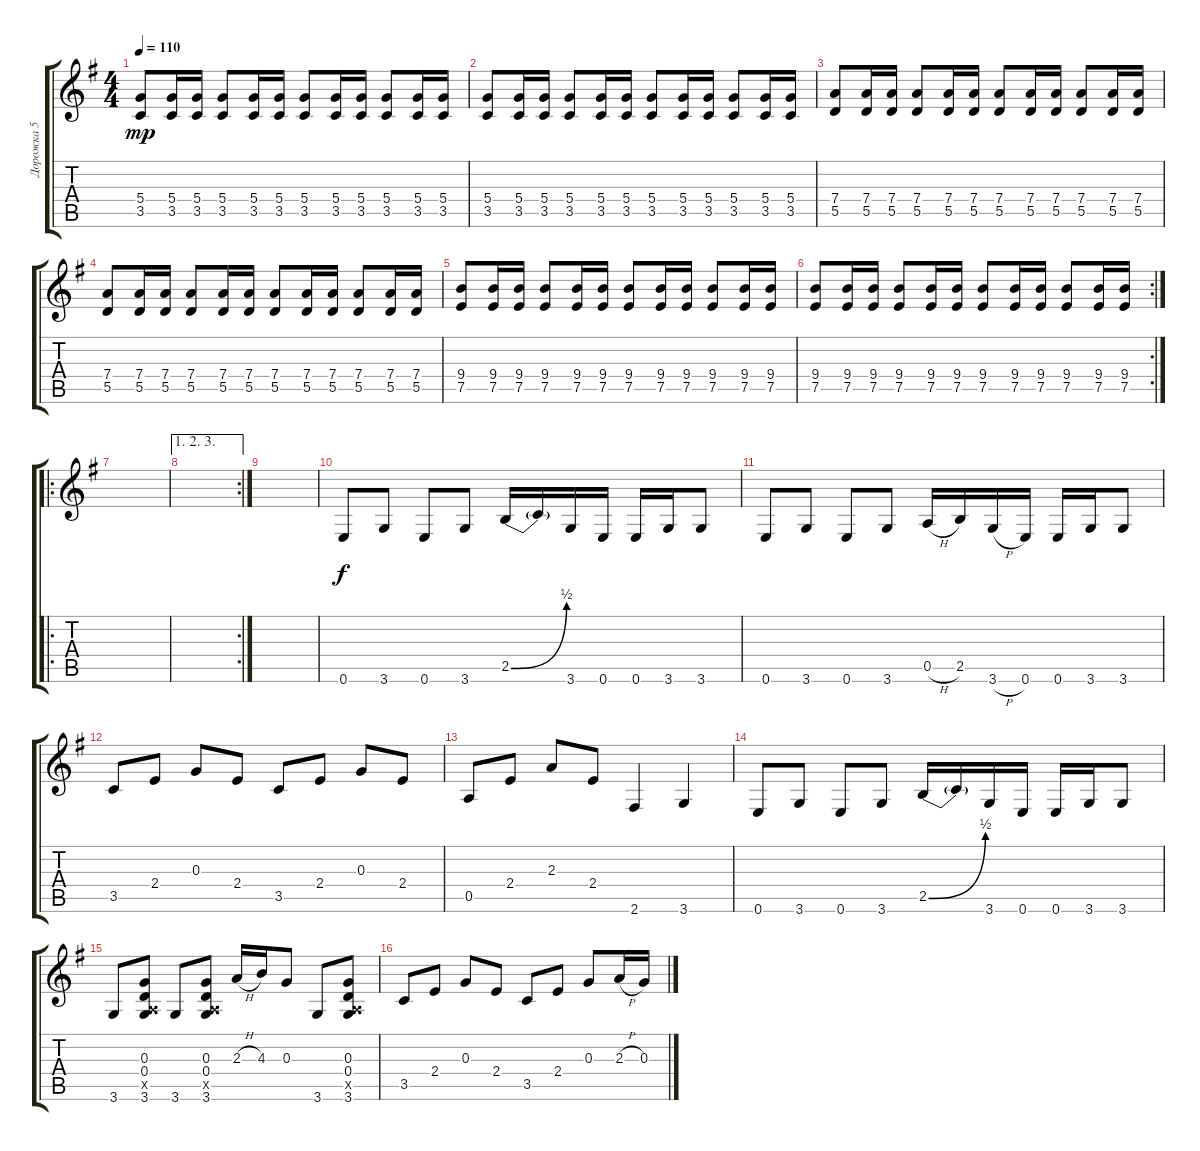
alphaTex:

\track ("Дорожка 5" "Дорожка 5") {instrument distortionguitar}
\staff {score tabs}
\tuning (E4 B3 G3 D3 A2 E2) {hide}
\ts (4 4)
\tempo 110
\clef g2
\ks eminor
(5.4 3.5).8{dy mp} (5.4 3.5).16 (5.4 3.5).16 (5.4 3.5).8 (5.4 3.5).16 (5.4 3.5).16 (5.4 3.5).8 (5.4 3.5).16 (5.4 3.5).16 (5.4 3.5).8 (5.4 3.5).16 (5.4 3.5).16 |
(5.4 3.5).8 (5.4 3.5).16 (5.4 3.5).16 (5.4 3.5).8 (5.4 3.5).16 (5.4 3.5).16 (5.4 3.5).8 (5.4 3.5).16 (5.4 3.5).16 (5.4 3.5).8 (5.4 3.5).16 (5.4 3.5).16 |
(7.4 5.5).8 (7.4 5.5).16 (7.4 5.5).16 (7.4 5.5).8 (7.4 5.5).16 (7.4 5.5).16 (7.4 5.5).8 (7.4 5.5).16 (7.4 5.5).16 (7.4 5.5).8 (7.4 5.5).16 (7.4 5.5).16 |
(7.4 5.5).8 (7.4 5.5).16 (7.4 5.5).16 (7.4 5.5).8 (7.4 5.5).16 (7.4 5.5).16 (7.4 5.5).8 (7.4 5.5).16 (7.4 5.5).16 (7.4 5.5).8 (7.4 5.5).16 (7.4 5.5).16 |
(9.4 7.5).8 (9.4 7.5).16 (9.4 7.5).16 (9.4 7.5).8 (9.4 7.5).16 (9.4 7.5).16 (9.4 7.5).8 (9.4 7.5).16 (9.4 7.5).16 (9.4 7.5).8 (9.4 7.5).16 (9.4 7.5).16 |
\rc 2
(9.4 7.5).8 (9.4 7.5).16 (9.4 7.5).16 (9.4 7.5).8 (9.4 7.5).16 (9.4 7.5).16 (9.4 7.5).8 (9.4 7.5).16 (9.4 7.5).16 (9.4 7.5).8 (9.4 7.5).16 (9.4 7.5).16 |
\ro
|
\ae (1 2 3)
\rc 2
|
|
0.6.8{dy f} 3.6.8 0.6.8 3.6.8 2.5{be (bend 0 0 60 2)}.16 2.5{t}.16 3.6.16 0.6.16 0.6.16 3.6.16 3.6.8 |
0.6.8 3.6.8 0.6.8 3.6.8 0.5{h}.16 2.5.16 3.6{h}.16 0.6.16 0.6.16 3.6.16 3.6.8 |
3.5.8 2.4.8 0.3.8 2.4.8 3.5.8 2.4.8 0.3.8 2.4.8 |
0.5.8 2.4.8 2.3.8 2.4.8 2.6.4 3.6.4 |
0.6.8 3.6.8 0.6.8 3.6.8 2.5{be (bend 0 0 60 2)}.16 2.5{t}.16 3.6.16 0.6.16 0.6.16 3.6.16 3.6.8 |
3.6.8 (0.3 0.4 0.5{x} 3.6).8 3.6.8 (0.3 0.4 0.5{x} 3.6).8 2.3{h}.16 4.3.16 0.3.8 3.6.8 (0.3 0.4 0.5{x} 3.6).8 |
3.5.8 2.4.8 0.3.8 2.4.8 3.5.8 2.4.8 0.3.8 2.3{h}.16 0.3.16
